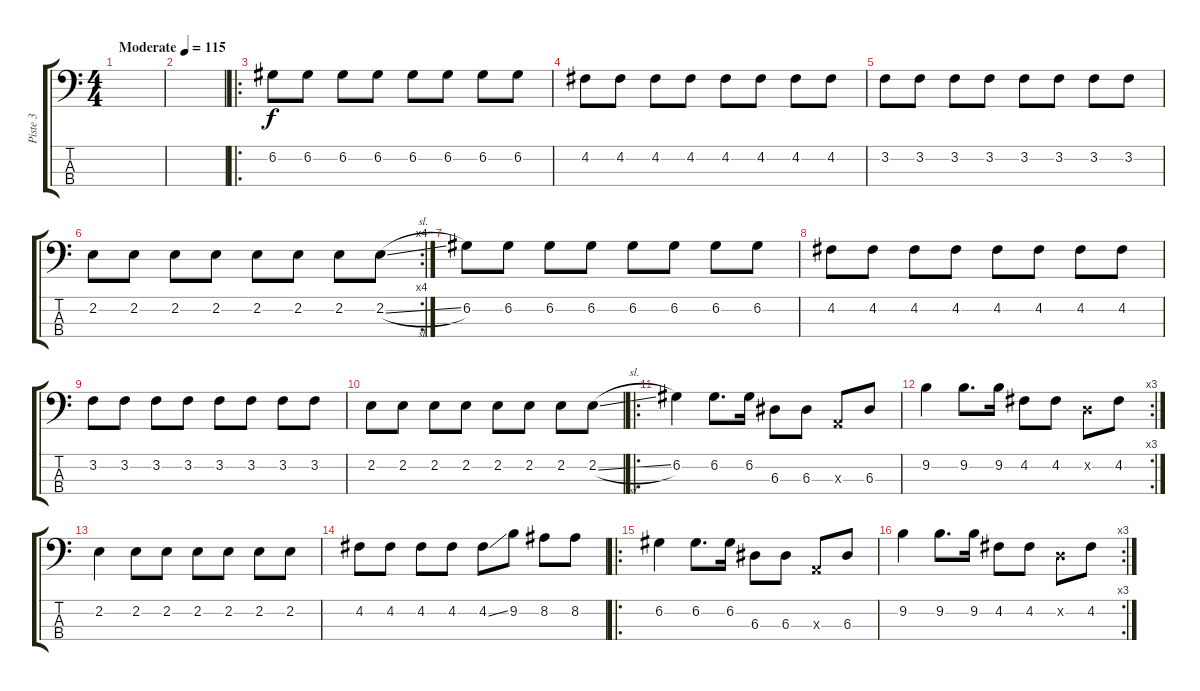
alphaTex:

\track ("Piste 3" "Piste 3") {instrument electricbassfinger}
\staff {score tabs}
\tuning (G2 D2 A1 E1) {hide}
\ts (4 4)
\tempo (115 "Moderate")
\clef f4
\ks c
|
|
\ro
6.2.8 6.2.8 6.2.8 6.2.8 6.2.8 6.2.8 6.2.8 6.2.8 |
4.2.8 4.2.8 4.2.8 4.2.8 4.2.8 4.2.8 4.2.8 4.2.8 |
3.2.8 3.2.8 3.2.8 3.2.8 3.2.8 3.2.8 3.2.8 3.2.8 |
\rc 4
2.2.8 2.2.8 2.2.8 2.2.8 2.2.8 2.2.8 2.2.8 2.2{sl}.8 |
6.2.8 6.2.8 6.2.8 6.2.8 6.2.8 6.2.8 6.2.8 6.2.8 |
4.2.8 4.2.8 4.2.8 4.2.8 4.2.8 4.2.8 4.2.8 4.2.8 |
3.2.8 3.2.8 3.2.8 3.2.8 3.2.8 3.2.8 3.2.8 3.2.8 |
2.2.8 2.2.8 2.2.8 2.2.8 2.2.8 2.2.8 2.2.8 2.2{sl}.8 |
\ro
6.2.4 6.2.8{d} 6.2.16 6.3.8 6.3.8 0.3{x}.8 6.3.8 |
\rc 3
9.2.4 9.2.8{d} 9.2.16 4.2.8 4.2.8 0.2{x}.8 4.2.8 |
2.2.4 2.2.8 2.2.8 2.2.8 2.2.8 2.2.8 2.2.8 |
4.2.8 4.2.8 4.2.8 4.2.8 4.2{ss}.8 9.2.8 8.2.8 8.2.8 |
\ro
6.2.4 6.2.8{d} 6.2.16 6.3.8 6.3.8 0.3{x}.8 6.3.8 |
\rc 3
9.2.4 9.2.8{d} 9.2.16 4.2.8 4.2.8 0.2{x}.8 4.2.8
